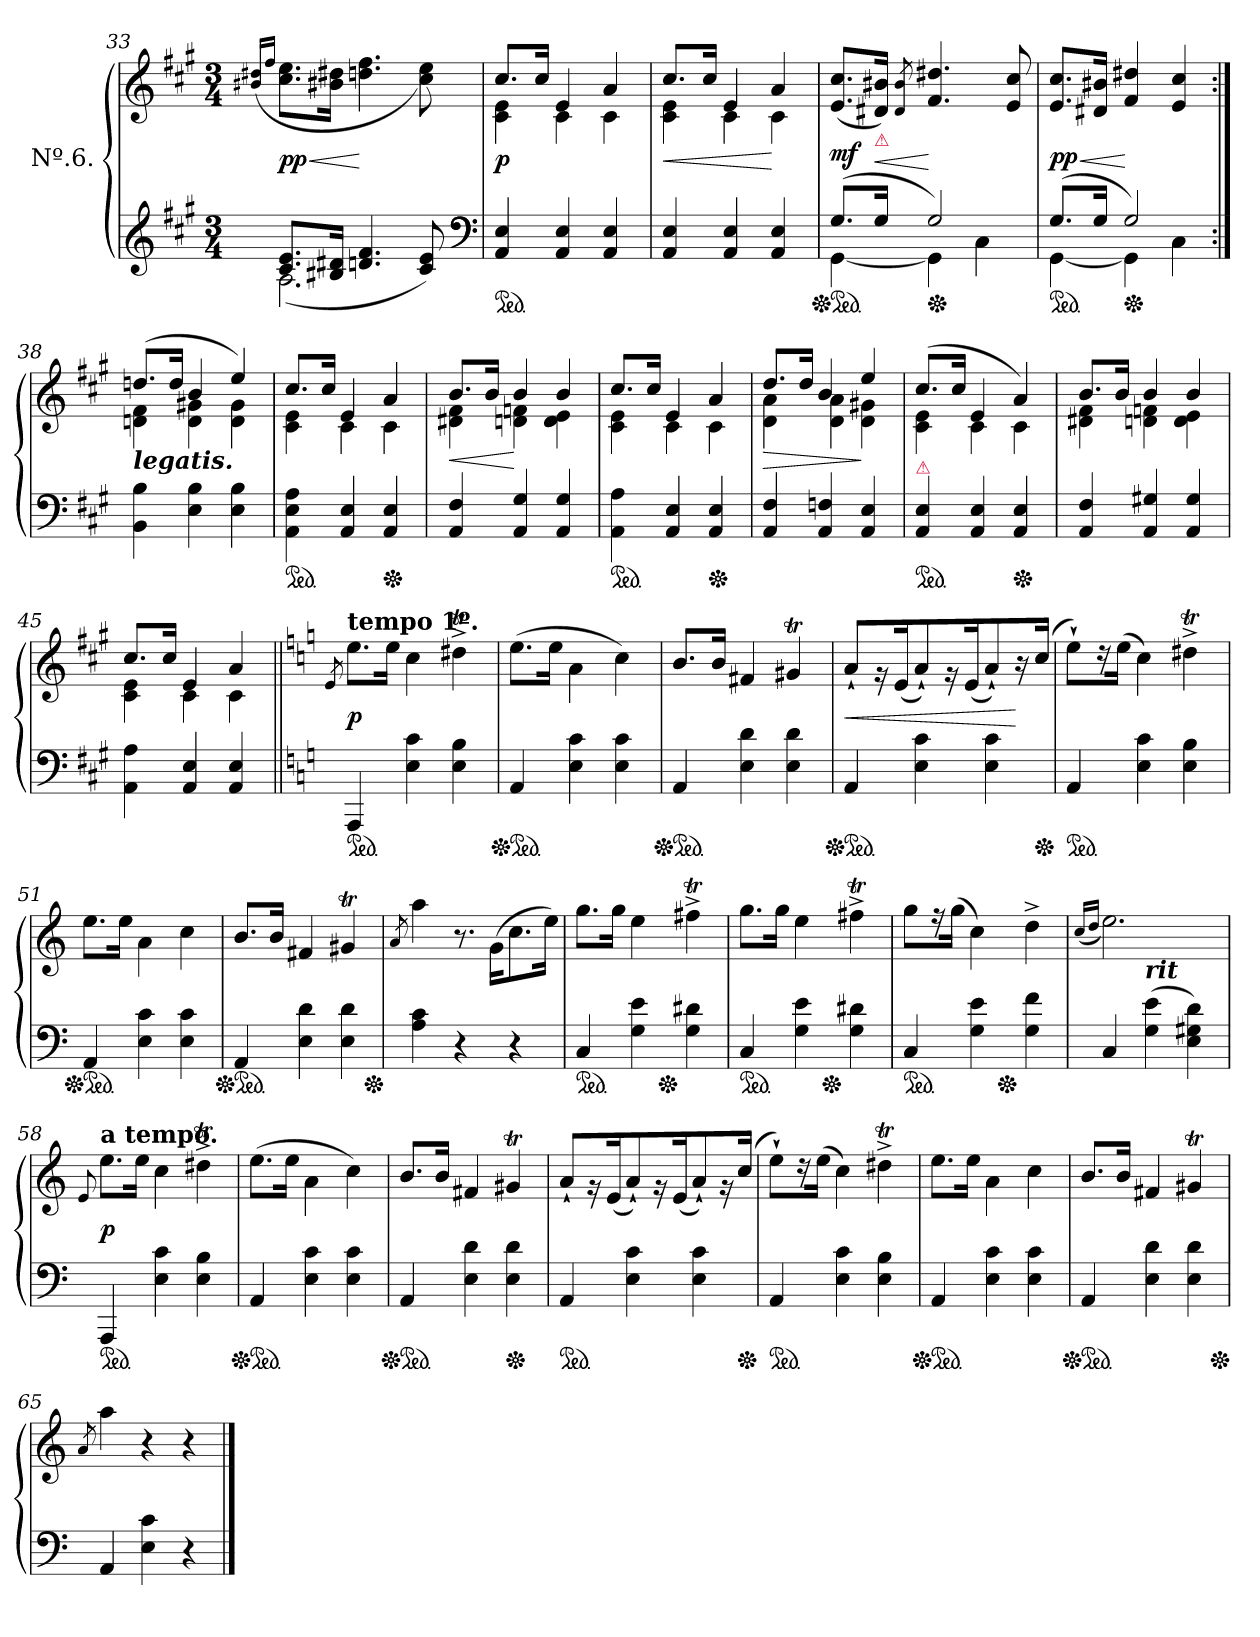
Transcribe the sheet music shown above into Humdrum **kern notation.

**kern	**kern	**dynam
*part1	*part1	*part1
*staff2	*staff1	*staff1/2
*I"Nº.6.	*	*
*clefG2	*clefG2	*
*k[f#c#g#]	*k[f#c#g#]	*
*M3/4	*M3/4	*
=33	=33	=33
.	(>16qqb#X/ 16qqdd#X/LL	.
.	16qqff#JJ	.
*^	*	*
8.c# 8.eL	(<2.A	8.cc# 8.eeL	< pp
16B#X 16d#XJk	.	16b#X 16dd#XJk	.
4.dn 4.f#	.	4.ddn 4.ff#	[
8c# 8e)	.	8cc# 8ee)	.
*v	*v	*	*
*clefF4	*	*
=34	=34	=34
*	*^	*
*ped	*	*	*
4AA 4E	8.cc#L	4c# 4e	p
.	16cc#Jk	.	.
4AA 4E	4e	4c#	.
4AA 4E	4a	4c#	.
=35	=35	=35	=35
4AA 4E	8.cc#L	4c# 4e	<
.	16cc#Jk	.	.
4AA 4E	4e	4c#	.
4AA 4E	4a	4c#	[
*	*v	*v	*
=36	=36	=36
*^	*	*
*Xped	*	*	*
*ped	*	*	*
(>8.G#L	[4GG#	(<8.e 8.cc#L	mf
!	!	!LO:TX:b:color=crimson:t=⚠	!
16G#Jk	.	16d#X 16b#XJk)	<
.	.	8qd#/ 8qb#/	.
*Xped	*	*	*
2G#)	4GG#]	4.f# 4.dd#X	[
.	4C#	.	.
.	.	8e 8cc#	.
=37	=37	=37	=37
*ped	*	*	*
(>8.G#L	[4GG#	8.e 8.cc#L	< pp
16G#Jk	.	16d#X 16b#XJk	.
*Xped	*	*	*
2G#)	4GG#]	4f# 4dd#X	[
.	4C#	4e 4cc#	.
=38:|!	=38:|!	=38:|!	=38:|!
*	*	*^	*
!	!	!LO:TX:b:Bi:t=legatis.	!	!
*v	*v	*	*	*
4BB 4B	(>8.ddnL	4dn 4f#	.
.	16ddJk	.	.
4E 4B	4b	4d 4g#X	.
4E 4B	4ee)	4d 4g#	.
=39	=39	=39	=39
!LO:TX:b:color=crimson:t=⚠	!	!	!
*ped	*	*	*
4AA 4E 4A	8.cc#L	4c# 4e	.
.	16cc#Jk	.	.
4AA 4E	4e	4c#	.
*Xped	*	*	*
4AA 4E	4a	4c#	.
=40	=40	=40	=40
4AA/ 4F#/	8.bL	4d#X 4f#	<
.	16bJk	.	.
4AA/ 4G#/	4b	4dn 4fn	[
4AA/ 4G#/	4b	4d 4e	.
=41	=41	=41	=41
*ped	*	*	*
4AA 4A	8.cc#L	4c# 4e	.
.	16cc#Jk	.	.
4AA 4E	4e	4c#	.
*Xped	*	*	*
4AA 4E	4a	4c#	.
=42	=42	=42	=42
4AA 4F#	8.ddL	4d 4a	>
.	16ddJk	.	.
4AA 4Fn	4b	4d 4a	.
4AA 4E	4ee	4d 4g#X	]
=43	=43	=43	=43
!	!LO:TX:b:Bi:color=crimson:t=⚠	!	!
*ped	*	*	*
4AA 4E	(>8.cc#L	4c# 4e	.
.	16cc#Jk	.	.
4AA 4E	4e	4c#	.
*Xped	*	*	*
4AA 4E	4a)	4c#	.
=44	=44	=44	=44
4AA/ 4F#/	8.bL	4d#X 4f#	.
.	16bJk	.	.
4AA/ 4G#X/	4b	4dn 4fn	.
4AA/ 4G#/	4b	4d 4e	.
=45	=45	=45	=45
4AA 4A	8.cc#L	4c# 4e	.
.	16cc#Jk	.	.
4AA 4E	4e	4c#	.
4AA 4E	4a	4c#	.
*	*v	*v	*
=46||	=46||	=46||
*k[]	*k[]	*
.	8qe	.
!	!LO:TX:a:B:t=tempo 1º.	!
!LO:TX:b:color=crimson:t=⚠	!	!
*ped	*	*
4AAA	8.eeL	p
.	16eeJk	.
4E 4c	4cc	.
4E 4B	4dd#Xt^<	.
=47	=47	=47
*Xped	*	*
*ped	*	*
4AA	(>8.eeL	.
.	16eeJk	.
4E 4c	4a\	.
4E 4c	4cc)	.
=48	=48	=48
*Xped	*	*
*ped	*	*
4AA	8.b/L	.
.	16bJk	.
4E 4d	4f#X	.
4E 4d	4g#Xt	.
=49	=49	=49
*Xped	*	*
*ped	*	*
4AA	8a`<L	<
.	16rg	.
.	(<16eK	.
4E 4c	8a`<)	.
.	16rg	.
.	(<16eK	.
4E 4c	8a`<)	.
.	16r	[
*Xped	*	*
.	(>16ccJk	.
=50	=50	=50
*ped	*	*
4AA	8ee`>L)	.
.	16rdd	.
.	(>16eeJk	.
4E 4c	4cc)	.
4E 4B	4dd#Xt^<	.
=51	=51	=51
*Xped	*	*
*ped	*	*
4AA	8.eeL	.
.	16eeJk	.
4E 4c	4a\	.
4E 4c	4cc	.
=52	=52	=52
*Xped	*	*
*ped	*	*
4AA	8.b/L	.
.	16bJk	.
4E 4d	4f#X	.
4E 4d	4g#Xt	.
*Xped	*	*
=53	=53	=53
.	8qa/	.
4A 4c	4aa	.
4r	8.r	.
.	(>16g\KL	.
4r	8.cc	.
.	16eeJk)	.
=54	=54	=54
*ped	*	*
*	*^	*
4C	8.ggL	4.ryy	.
.	16ggJk	.	.
4G 4e	4ee	.	.
*Xped	*	*	*
.	.	4.ryy	.
4G 4d#X	4ff#Xt^<	.	.
=55	=55	=55	=55
*ped	*	*	*
4C	8.ggL	4.ryy	.
.	16ggJk	.	.
4G 4e	4ee	.	.
*Xped	*	*	*
.	.	4.ryy	.
4G 4d#X	4ff#Xt^<	.	.
=56	=56	=56	=56
*ped	*	*	*
4C	8ggL	4.ryy	.
.	16rff	.	.
.	(>16ggJk	.	.
4G 4e	4cc)	.	.
*Xped	*	*	*
.	.	4.ryy	.
4G 4f	4dd^<	.	.
=57	=57	=57	=57
.	(<16qqcc/LL	.	.
.	16qqddJJ	.	.
4C	2.ee)	4ryy	.
!	!	!LO:TX:b:Bi:t=rit	!
(>4G 4e	.	2ryy	.
4E 4G#X 4d)	.	.	.
*	*v	*v	*
=58	=58	=58
.	8qqe/	.
!	!LO:TX:a:B:t=a tempo.	!
!LO:TX:b:color=crimson:t=⚠	!	!
*ped	*	*
4AAA	8.eeL	p
.	16eeJk	.
4E 4c	4cc	.
4E 4B	4dd#Xt^<	.
=59	=59	=59
*Xped	*	*
*ped	*	*
4AA	(>8.eeL	.
.	16eeJk	.
4E 4c	4a\	.
4E 4c	4cc)	.
=60	=60	=60
*Xped	*	*
*ped	*	*
4AA	8.b/L	.
.	16bJk	.
4E 4d	4f#X	.
*Xped	*	*
4E 4d	4g#Xt	.
=61	=61	=61
*ped	*	*
4AA	8a`<L	.
.	16rg	.
.	(<16eK	.
4E 4c	8a`<)	.
.	16rg	.
.	(<16eK	.
4E 4c	8a`<)	.
.	16rg	.
*Xped	*	*
.	(<16ccJk	.
=62	=62	=62
*ped	*	*
4AA	8ee`>L)	.
.	16rdd	.
.	(>16eeJk	.
4E 4c	4cc)	.
4E 4B	4dd#Xt^<	.
=63	=63	=63
*Xped	*	*
*ped	*	*
4AA	8.eeL	.
.	16eeJk	.
4E 4c	4a\	.
4E 4c	4cc	.
=64	=64	=64
*Xped	*	*
*ped	*	*
4AA	8.b/L	.
.	16bJk	.
4E 4d	4f#X	.
4E 4d	4g#Xt	.
*Xped	*	*
=65	=65	=65
.	8qa/	.
4AA	4aa	.
4E 4c	4r	.
4r	4r	.
==	==	==
*-	*-	*-
